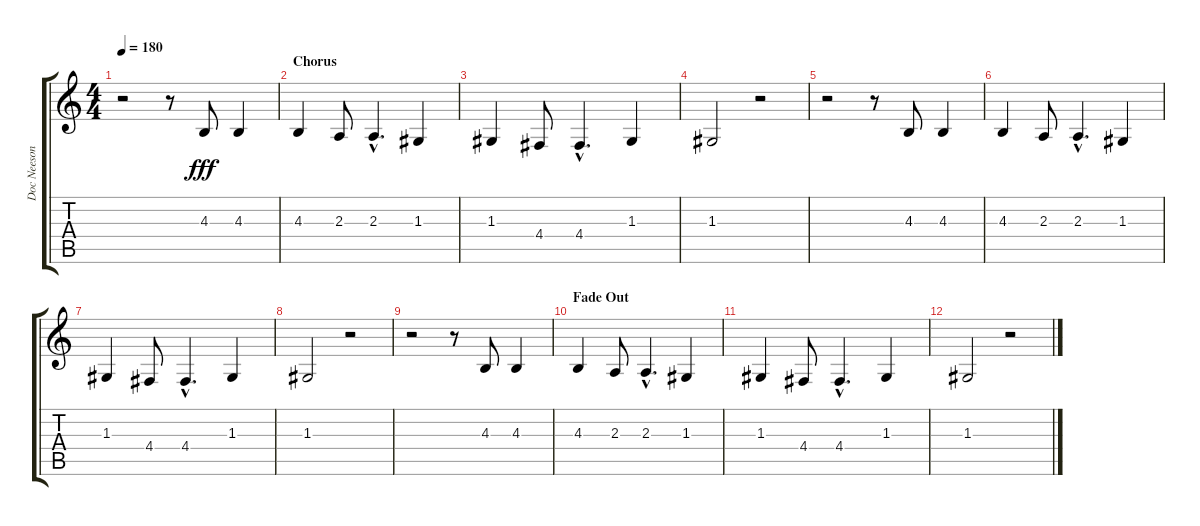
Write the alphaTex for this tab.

\track ("Doc Neeson" "Doc Neeson") {instrument altosax}
\staff {score tabs}
\tuning (E4 B3 G3 D3 A2 E2) {hide}
\ts (4 4)
\tempo 180
\clef g2
\ks c
r.2{dy fff} r.8 4.3.8 4.3.4 |
\section ("" "Chorus")
4.3.4 2.3.8 2.3{hac}.4{d} 1.3.4 |
1.3.4 4.4.8 4.4{hac}.4{d} 1.3.4 |
1.3.2 r.2 |
r.2 r.8 4.3.8 4.3.4 |
4.3.4 2.3.8 2.3{hac}.4{d} 1.3.4 |
1.3.4 4.4.8 4.4{hac}.4{d} 1.3.4 |
1.3.2 r.2 |
r.2 r.8 4.3.8 4.3.4 |
\section ("" "Fade Out")
4.3.4 2.3.8 2.3{hac}.4{d} 1.3.4 |
1.3.4 4.4.8 4.4{hac}.4{d} 1.3.4 |
1.3.2 r.2
